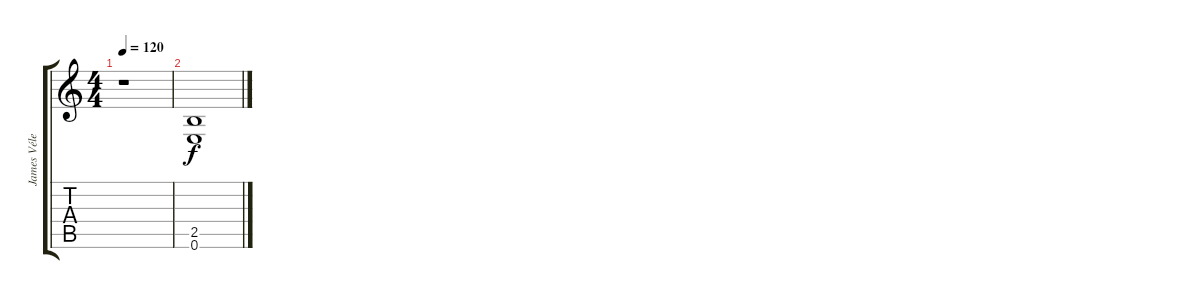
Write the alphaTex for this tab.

\track ("James Vélez (solos)" "James Véle") {instrument distortionguitar}
\staff {score tabs}
\tuning (E4 B3 G3 D3 A2 E2) {hide}
\ts (4 4)
\tempo 120
\clef g2
\ks c
r.1{dy f} |
(2.5 0.6).1
